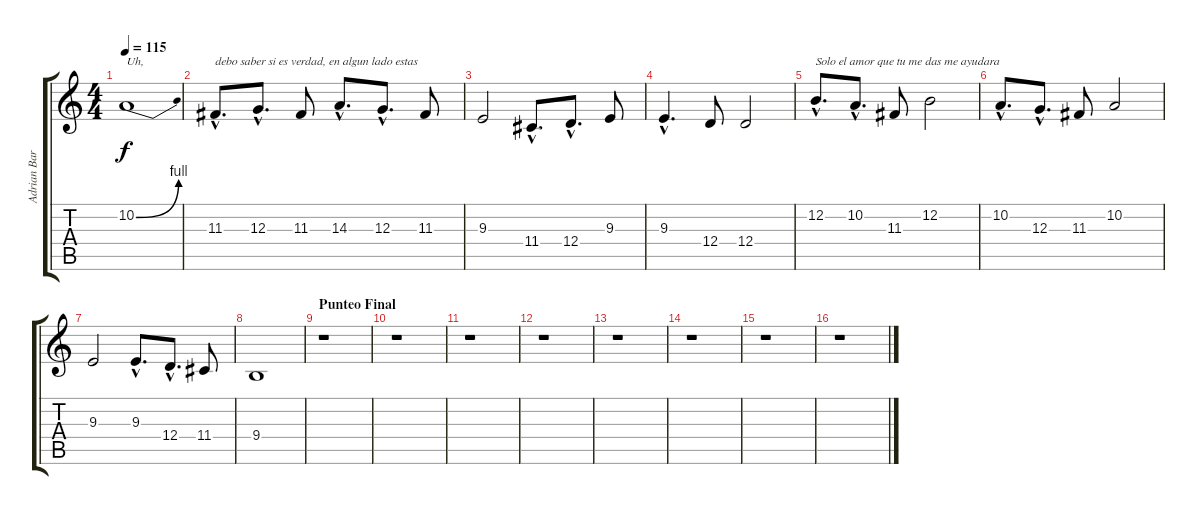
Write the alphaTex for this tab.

\track ("Adrian Barilari" "Adrian Bar") {instrument flute}
\staff {score tabs}
\tuning (E4 B3 G3 D3 A2 E2) {hide}
\ts (4 4)
\tempo 115
\clef g2
\ks c
10.2{be (bend 0 0 60 4)}.1{txt "Uh," dy f} |
11.3{hac}.8{d txt "debo saber si es verdad, en algun lado estas"} 12.3{hac}.8{d} 11.3.8 14.3{hac}.8{d} 12.3{hac}.8{d} 11.3.8 |
9.3.2 11.4{hac}.8{d} 12.4{hac}.8{d} 9.3.8 |
9.3{hac}.4{d} 12.4.8 12.4.2 |
12.2{hac}.8{d txt "Solo el amor que tu me das me ayudara"} 10.2{hac}.8{d} 11.3.8 12.2.2 |
10.2{hac}.8{d} 12.3{hac}.8{d} 11.3.8 10.2.2 |
9.3.2 9.3{hac}.8{d} 12.4{hac}.8{d} 11.4.8 |
9.4.1 |
\section ("" "Punteo Final")
r.1 |
r.1 |
r.1 |
r.1 |
r.1 |
r.1 |
r.1 |
r.1
